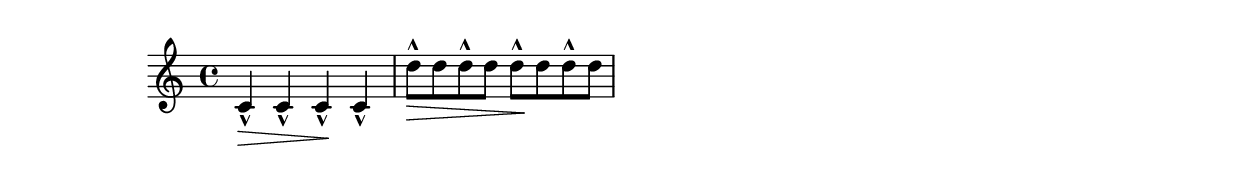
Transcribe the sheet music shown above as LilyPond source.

\header {

  texidoc =

  "With @code{music-map}, you can apply functions operating on a
single piece of music to an entire music expression. In this example,
the the function @code{notes-to-skip} changes a note to a skip. When
applied to an entire music expression in the 1st measure, the scripts
and dynamics are left over. These are put onto the 2nd measure."

}

\version "2.11.51"

#(define (notes-to-skip m)
  "Convert all stuff with duration (notes, lyrics, bass figures, etc.) to skips.
Scripts and dynamics are maintained.
"
  (if (memq 'rhythmic-event (ly:music-property m 'types))
   (let* ((newmus (make-music 'SkipEvent)))
    (map
     (lambda (x) (ly:music-set-property! newmus (car x) (cdr x)))
     (ly:music-mutable-properties m))
    newmus
  )
   m)
)


\layout { ragged-right= ##t }

foobar =  \transpose c c' { c4\>-^ c4-^ c4\!-^ c4-^  } 


\relative c''  \context Voice {
  \foobar

  << \applyMusic #(lambda (x) (music-map notes-to-skip x))
     \foobar
     { d8 d d d d d d d  } >> 
}
